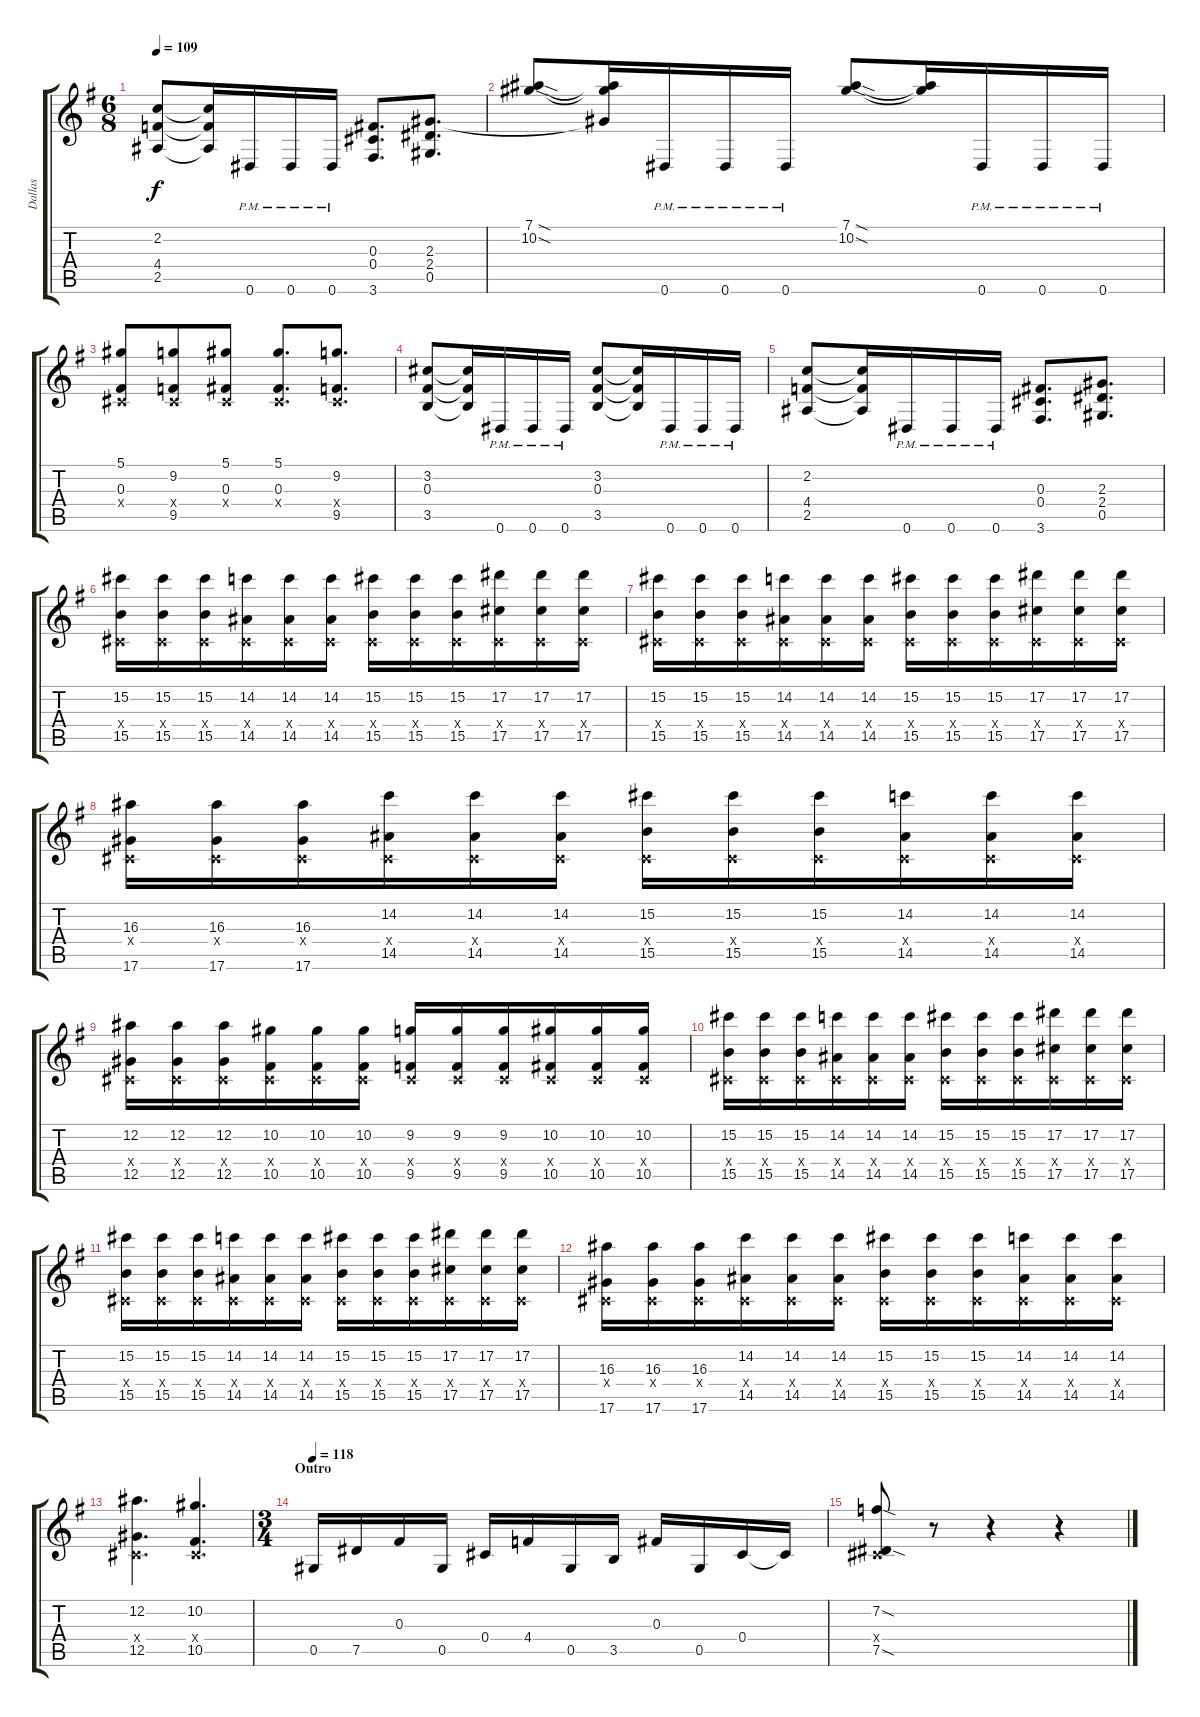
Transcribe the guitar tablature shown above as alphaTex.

\track ("Dallas" "Dallas") {instrument acousticguitarsteel}
\staff {score tabs}
\tuning (Eb4 Bb3 Gb3 Db3 Ab2 Eb2) {hide}
\ts (6 8)
\tempo 109
\clef g2
\ks g
(2.2 4.4 2.5).8{dy f} (2.2{t} 4.4{t} 2.5{t}).16 0.6{pm}.16 0.6{pm}.16 0.6{pm}.16 (0.3 0.4 3.6).8{d} (2.3 2.4 0.5).8{d} |
(7.1{sod} 10.2{sod}).8{instrument distortionguitar} (7.1{t} 10.2{t} 2.3{t}).16 0.6{pm}.16 0.6{pm}.16 0.6{pm}.16 (7.1{sod} 10.2{sod}).8 (7.1{t} 10.2{t}).16 0.6{pm}.16 0.6{pm}.16 0.6{pm}.16 |
(5.1 0.3 0.4{x}).8 (9.2 0.4{x} 9.5).8 (5.1 0.3 0.4{x}).8 (5.1 0.3 0.4{x}).8{d} (9.2 0.4{x} 9.5).8{d} |
(3.2 0.3 3.5).8 (3.2{t} 0.3{t} 3.5{t}).16 0.6{pm}.16 0.6{pm}.16 0.6{pm}.16 (3.2 0.3 3.5).8 (3.2{t} 0.3{t} 3.5{t}).16 0.6{pm}.16 0.6{pm}.16 0.6{pm}.16 |
(2.2 4.4 2.5).8 (2.2{t} 4.4{t} 2.5{t}).16 0.6{pm}.16 0.6{pm}.16 0.6{pm}.16 (0.3 0.4 3.6).8{d} (2.3 2.4 0.5).8{d} |
(15.2 0.4{x} 15.5).16 (15.2 0.4{x} 15.5).16 (15.2 0.4{x} 15.5).16 (14.2 0.4{x} 14.5).16 (14.2 0.4{x} 14.5).16 (14.2 0.4{x} 14.5).16 (15.2 0.4{x} 15.5).16 (15.2 0.4{x} 15.5).16 (15.2 0.4{x} 15.5).16 (17.2 0.4{x} 17.5).16 (17.2 0.4{x} 17.5).16 (17.2 0.4{x} 17.5).16 |
(15.2 0.4{x} 15.5).16 (15.2 0.4{x} 15.5).16 (15.2 0.4{x} 15.5).16 (14.2 0.4{x} 14.5).16 (14.2 0.4{x} 14.5).16 (14.2 0.4{x} 14.5).16 (15.2 0.4{x} 15.5).16 (15.2 0.4{x} 15.5).16 (15.2 0.4{x} 15.5).16 (17.2 0.4{x} 17.5).16 (17.2 0.4{x} 17.5).16 (17.2 0.4{x} 17.5).16 |
(16.3 0.4{x} 17.6).16 (16.3 0.4{x} 17.6).16 (16.3 0.4{x} 17.6).16 (14.2 0.4{x} 14.5).16 (14.2 0.4{x} 14.5).16 (14.2 0.4{x} 14.5).16 (15.2 0.4{x} 15.5).16 (15.2 0.4{x} 15.5).16 (15.2 0.4{x} 15.5).16 (14.2 0.4{x} 14.5).16 (14.2 0.4{x} 14.5).16 (14.2 0.4{x} 14.5).16 |
(12.2 0.4{x} 12.5).16 (12.2 0.4{x} 12.5).16 (12.2 0.4{x} 12.5).16 (10.2 0.4{x} 10.5).16 (10.2 0.4{x} 10.5).16 (10.2 0.4{x} 10.5).16 (9.2 0.4{x} 9.5).16 (9.2 0.4{x} 9.5).16 (9.2 0.4{x} 9.5).16 (10.2 0.4{x} 10.5).16 (10.2 0.4{x} 10.5).16 (10.2 0.4{x} 10.5).16 |
(15.2 0.4{x} 15.5).16 (15.2 0.4{x} 15.5).16 (15.2 0.4{x} 15.5).16 (14.2 0.4{x} 14.5).16 (14.2 0.4{x} 14.5).16 (14.2 0.4{x} 14.5).16 (15.2 0.4{x} 15.5).16 (15.2 0.4{x} 15.5).16 (15.2 0.4{x} 15.5).16 (17.2 0.4{x} 17.5).16 (17.2 0.4{x} 17.5).16 (17.2 0.4{x} 17.5).16 |
(15.2 0.4{x} 15.5).16 (15.2 0.4{x} 15.5).16 (15.2 0.4{x} 15.5).16 (14.2 0.4{x} 14.5).16 (14.2 0.4{x} 14.5).16 (14.2 0.4{x} 14.5).16 (15.2 0.4{x} 15.5).16 (15.2 0.4{x} 15.5).16 (15.2 0.4{x} 15.5).16 (17.2 0.4{x} 17.5).16 (17.2 0.4{x} 17.5).16 (17.2 0.4{x} 17.5).16 |
(16.3 0.4{x} 17.6).16 (16.3 0.4{x} 17.6).16 (16.3 0.4{x} 17.6).16 (14.2 0.4{x} 14.5).16 (14.2 0.4{x} 14.5).16 (14.2 0.4{x} 14.5).16 (15.2 0.4{x} 15.5).16 (15.2 0.4{x} 15.5).16 (15.2 0.4{x} 15.5).16 (14.2 0.4{x} 14.5).16 (14.2 0.4{x} 14.5).16 (14.2 0.4{x} 14.5).16 |
(12.2 0.4{x} 12.5).4{d} (10.2 0.4{x} 10.5).4{d} |
\ts (3 4)
\section ("" "Outro")
\tempo 118
0.5.16 7.5.16 0.3.16 0.5.16 0.4.16 4.4.16 0.5.16 3.5.16 0.3.16 0.5.16 0.4.16 0.4{t}.16 |
(7.2{sod} 0.4{x} 7.5{sod}).8 r.8 r.4 r.4
